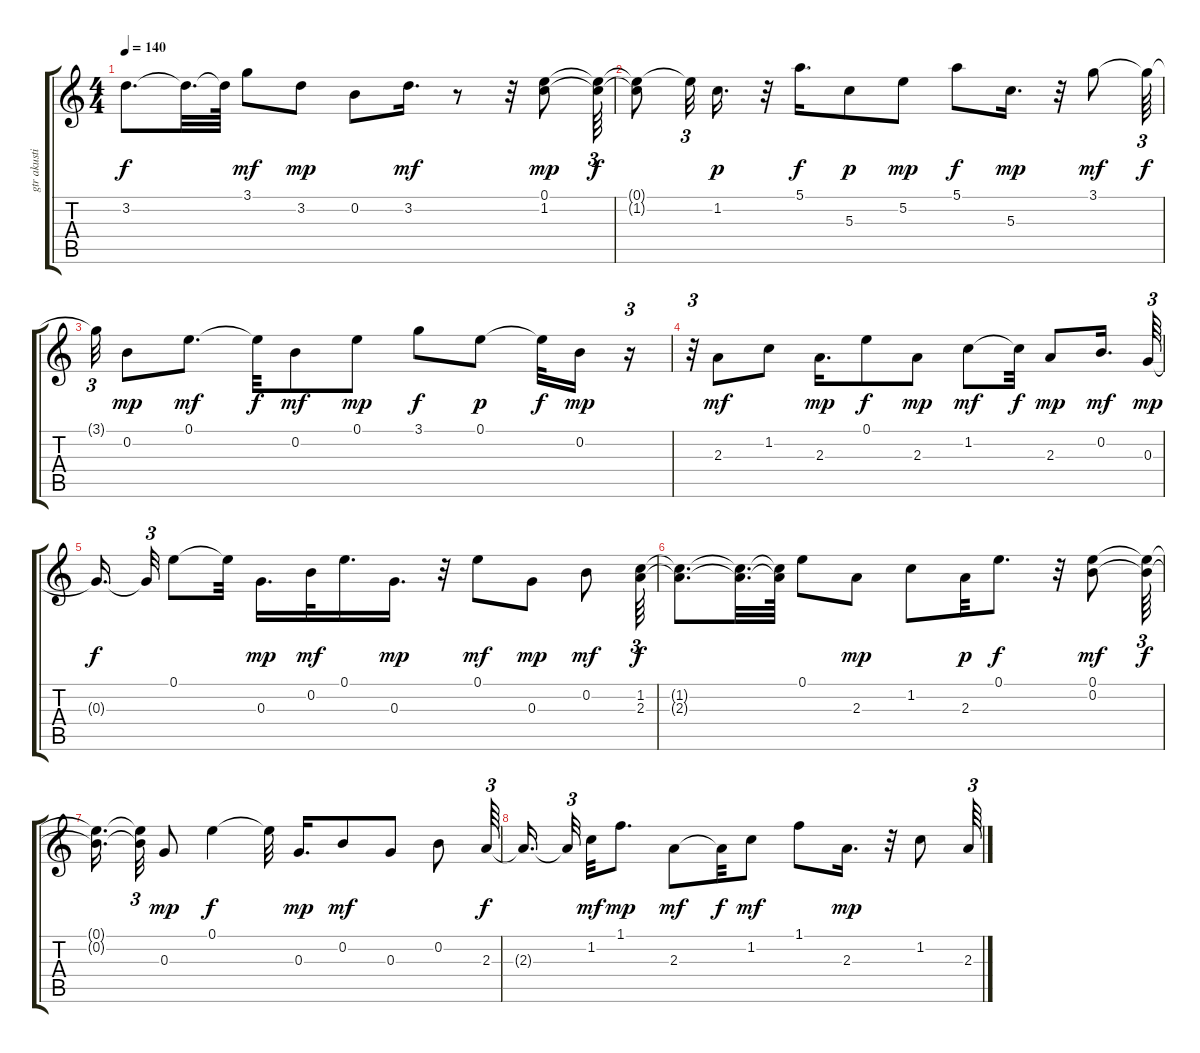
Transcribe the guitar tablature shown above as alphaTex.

\track ("gtr akustik" "gtr akusti") {instrument acousticguitarnylon}
\staff {score tabs}
\tuning (E4 B3 G3 D3 A2 E2) {hide}
\ts (4 4)
\tempo 140
\clef g2
\ks c
3.2{t}.8{d dy f} 3.2{t}.32{d} 3.2{t}.64 3.1.8{dy mf} 3.2.8{dy mp} 0.2.8 3.2.16{d dy mf} r.8 r.32 (0.1 1.2).8{dy mp} (0.1{t} 1.2{t}).64{tu (3 2) dy f} |
(0.1{t} 1.2{t}).8 0.1{t}.32{tu (3 2)} 1.2.16{d dy p} r.32 5.1.16{d dy f} 5.3.8{dy p} 5.2.8{dy mp} 5.1.8{dy f} 5.3.16{d dy mp} r.32 3.1.8{dy mf} 3.1{t}.64{tu (3 2) dy f} |
3.1{t}.32{tu (3 2)} 0.2.8{dy mp} 0.1.8{d dy mf} 0.1{t}.32{dy f} 0.2.8{dy mf} 0.1.8{dy mp} 3.1.8{dy f} 0.1.8{dy p} 0.1{t}.32{dy f} 0.2.16{dy mp} r.16{tu (3 2)} |
r.32{tu (3 2)} 2.3.8{dy mf} 1.2.8 2.3.16{d dy mp} 0.1.8{dy f} 2.3.8{dy mp} 1.2.8{dy mf} 1.2{t}.32{dy f} 2.3.8{dy mp} 0.2.16{d dy mf} 0.3.64{tu (3 2) dy mp} |
0.3{t}.16{d dy f} 0.3{t}.32{tu (3 2)} 0.1.8 0.1{t}.32 0.3.16{d dy mp} 0.2.32{dy mf} 0.1.16{d} 0.3.16{d dy mp} r.32 0.1.8{dy mf} 0.3.8{dy mp} 0.2.8{dy mf} (1.2 2.3).64{tu (3 2) dy f} |
(1.2{t} 2.3{t}).8{d} (1.2{t} 2.3{t}).32{d} (1.2{t} 2.3{t}).64 0.1.8 2.3.8{dy mp} 1.2.8 2.3.32{dy p} 0.1.8{d dy f} r.32 (0.1 0.2).8{dy mf} (0.1{t} 0.2{t}).64{tu (3 2) dy f} |
(0.1{t} 0.2{t}).16{d} (0.1{t} 0.2{t}).32{tu (3 2)} 0.3.8{dy mp} 0.1.4{dy f} 0.1{t}.32 0.3.16{d dy mp} 0.2.8{dy mf} 0.3.8 0.2.8 2.3.64{tu (3 2) dy f} |
2.3{t}.16{d} 2.3{t}.32{tu (3 2)} 1.2.32{dy mf} 1.1.8{d dy mp} 2.3.8{dy mf} 2.3{t}.32{dy f} 1.2.8{dy mf} 1.1.8 2.3.16{d dy mp} r.32 1.2.8 2.3.64{tu (3 2)}
